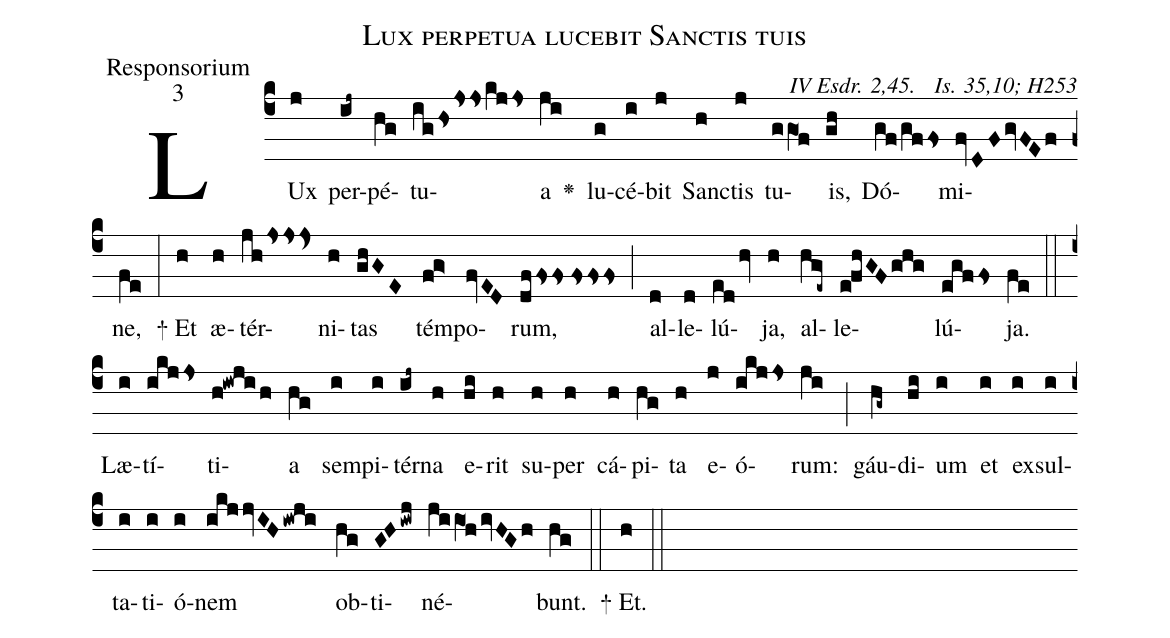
name:Lux perpetua lucebit Sanctis tuis;
office-part:Responsorium;
mode:3;
commentary:ꝶ IV Esdr. 2,45. ꝟ Is. 35,10; H253;;
%%
(c4)LUx(j) per(ij~)pé(hg)tu(ighsjsskjjs)a(ji) <v>\greheightstar</v>()
lu(g)cé(i)bit(j) San(h)ctis(j) tu(ggO1f)is,(gh) Dó(gf/gffs)mi(fvDFgvFEf)ne,(fe) (:)

+
Et(h) æ(h)tér(jhjsss<)ni(h)tas(ghGE) tém(fg>)po(fvED)rum,(dffss//fsss) (;) al(d)le(d)lú(edhv)ja,(h) al(hge~)le(efhGFghg)lú(egffs)ja.(fe) (::)

Læ(i)tí(ikjjs)ti(h!iwjih)a(hg) sem(i)pi(i)tér(ij~)na(h) e(hi)rit(h) su(h)per(h) cá(h)pi(hg)ta(h) e(j)ó(ikjjs)rum:(ji) (;)
gáu(hg~)di(hi)um(i) et(i) ex(i)sul(i)ta(i)ti(i)ó(i)nem(ikjjvIHiwji) ob(hg)ti(GHiwj)né(jiiO1hivHGh)bunt.(hg) (::)

+
Et.(h) (::)
